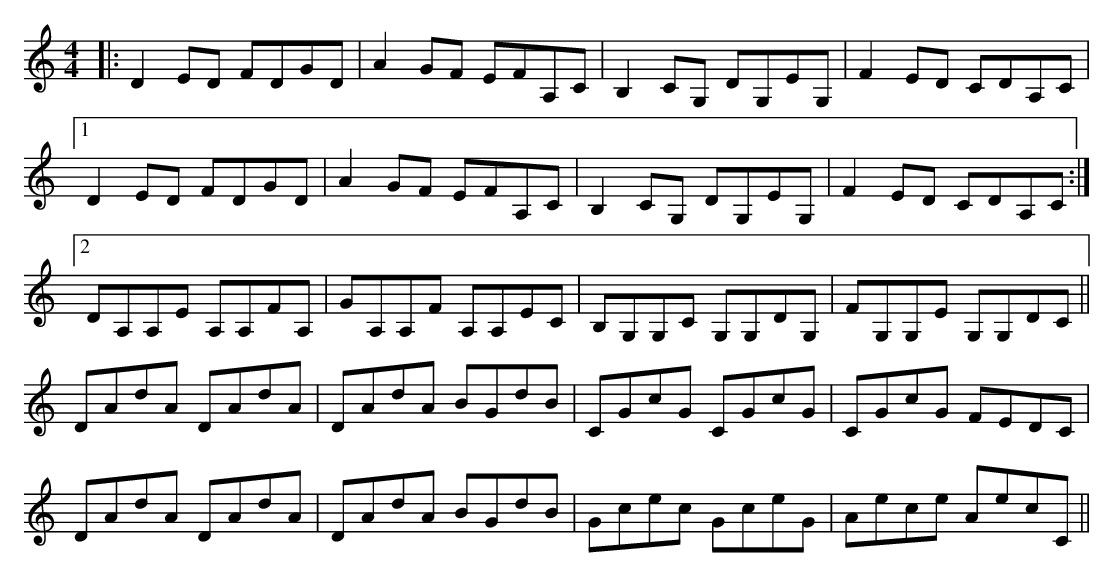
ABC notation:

X:1
M:4/4
K:Ddor
|:D2ED FDGD|A2GF EFA,C|B,2CG, DG,EG,|F2ED CDA,C|
[1 D2ED FDGD|A2GF EFA,C|B,2CG, DG,EG,|F2ED CDA,C:|
[2 DA,A,E A,A,FA,|GA,A,F A,A,EC|B,G,G,C G,G,DG,|FG,G,E G,G,DC||
DAdA DAdA|DAdA BGdB|CGcG CGcG|CGcG FEDC|
DAdA DAdA|DAdA BGdB|Gcec GceG|Aece AecC||
